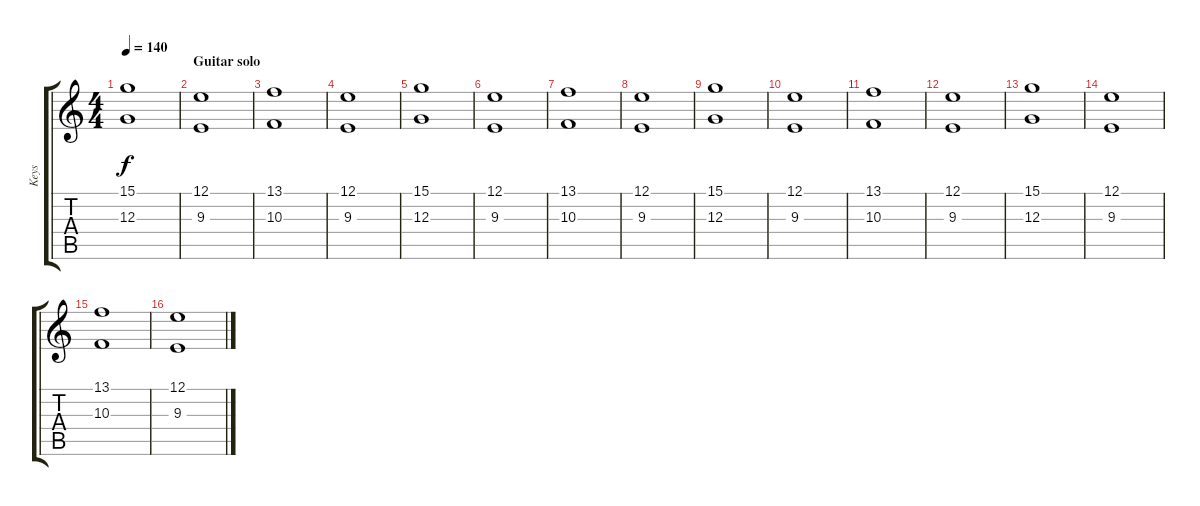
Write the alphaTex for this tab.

\track ("Keys" "Keys") {instrument lead2sawtooth}
\staff {score tabs}
\tuning (E4 B3 G3 D3 A2 E2) {hide}
\ts (4 4)
\tempo 140
\clef g2
\ks c
(15.1 12.3).1{dy f} |
\section ("" "Guitar solo")
(12.1 9.3).1{instrument sitar} |
(13.1 10.3).1 |
(12.1 9.3).1 |
(15.1 12.3).1 |
(12.1 9.3).1 |
(13.1 10.3).1 |
(12.1 9.3).1 |
(15.1 12.3).1 |
(12.1 9.3).1 |
(13.1 10.3).1 |
(12.1 9.3).1 |
(15.1 12.3).1 |
(12.1 9.3).1 |
(13.1 10.3).1 |
(12.1 9.3).1
